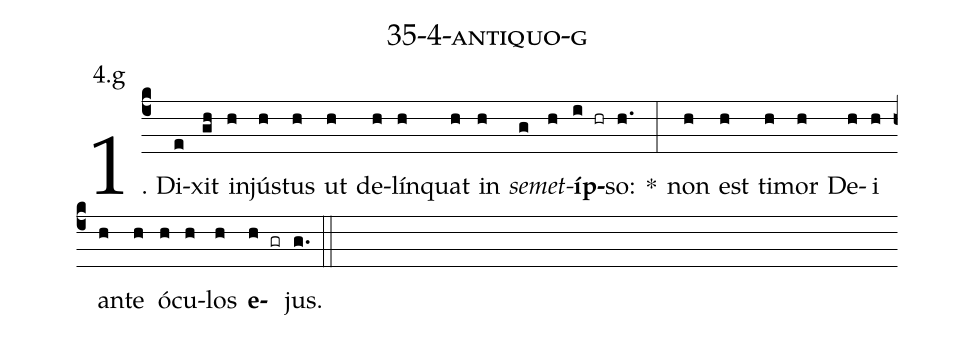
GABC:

name: 35-4-antiquo-g;
annotation: 4.g;
%%
(c4)1. Di(e)xit(gh) in(h)jús(h)tus(h) ut(h) de(h)lín(h)quat(h) in(h) <i>se</i>(g)<i>met</i>(h)<b>íp</b>(i hr)so:(h.) *(:) non(h) est(h) ti(h)mor(h) De(h)i(h) an(h)te(h) ó(h)cu(h)los(h) <b>e</b>(h gr)jus.(g.) (::)
